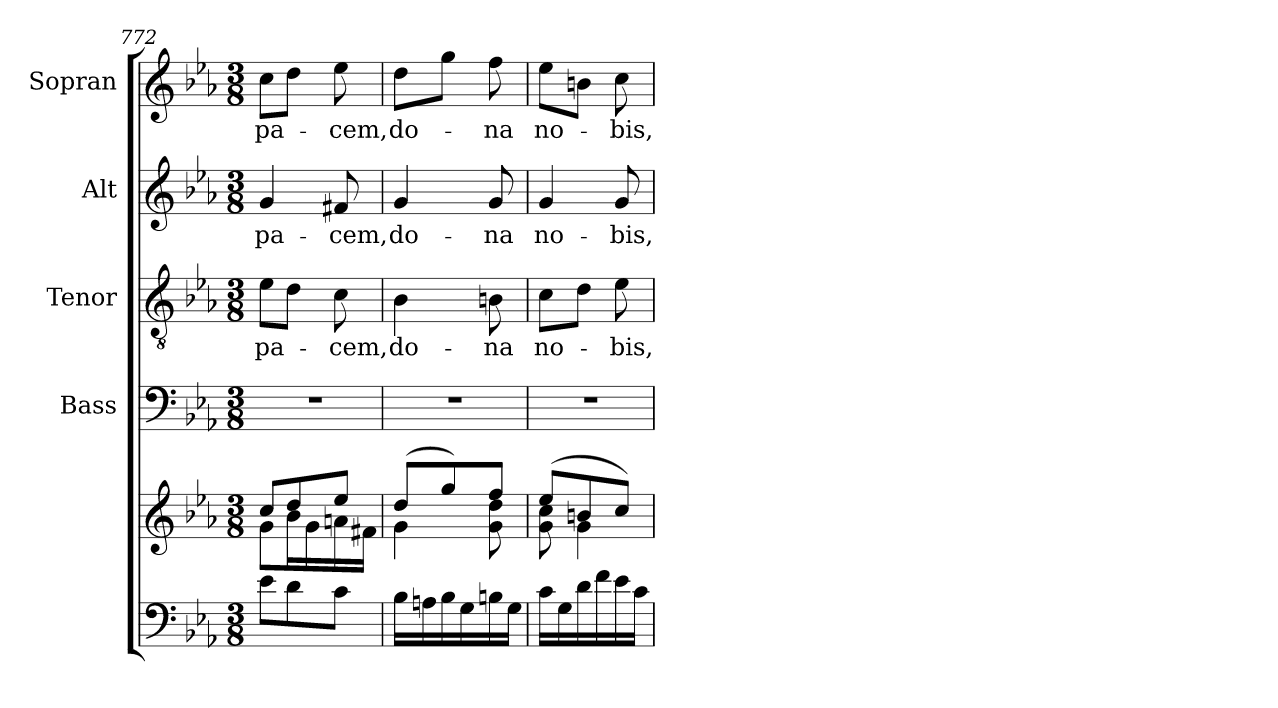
**kern	**kern	**kern	**kern	**text	**kern	**text	**kern	**text
*part5	*part5	*part4	*part3	*part3	*part2	*part2	*part1	*part1
*staff6	*staff5	*staff4	*staff3	*staff3	*staff2	*staff2	*staff1	*staff1
*	*	*I"Bass	*I"Tenor	*	*I"Alt	*	*I"Sopran	*
*	*	*I'B.	*I'T.	*	*I'A.	*	*I'S.	*
*clefF4	*clefG2	*clefF4	*clefGv2	*	*clefG2	*	*clefG2	*
*k[b-e-a-]	*k[b-e-a-]	*k[b-e-a-]	*k[b-e-a-]	*	*k[b-e-a-]	*	*k[b-e-a-]	*
*E-:	*E-:	*E-:	*E-:	*	*E-:	*	*E-:	*
*M3/8	*M3/8	*M3/8	*M3/8	*	*M3/8	*	*M3/8	*
=772	=772	=772	=772	=772	=772	=772	=772	=772
*	*^	*	*	*	*	*	*	*
!	!	!	!	!	!LO:LY:b	!	!LO:LY:b	!	!LO:LY:b
8e-\L	8cc/L	8g\L	4.r	8e-\L	pa-	4g/	pa-	8cc\L	pa-
8d\	8dd/	16b-\L	.	8d\J	.	.	.	8dd\J	.
.	.	16g\	.	.	.	.	.	.	.
!	!	!	!	!	!LO:LY:b	!	!LO:LY:b	!	!LO:LY:b
8c\J	8ee-/J	16an\	.	8c\	-cem,	8f#X/	-cem,	8ee-\	-cem,
.	.	16f#X\JJ	.	.	.	.	.	.	.
=773	=773	=773	=773	=773	=773	=773	=773	=773	=773
!	!	!	!	!	!LO:LY:b	!	!LO:LY:b	!	!LO:LY:b
16B-\LL	(>8dd/L	4g\	4.r	4B-\	do-	4g/	do-	8dd\L	do-
16An\	.	.	.	.	.	.	.	.	.
16B-\	8gg/)	.	.	.	.	.	.	8gg\J	.
16G\	.	.	.	.	.	.	.	.	.
!	!	!	!	!	!LO:LY:b	!	!LO:LY:b	!	!LO:LY:b
16Bn\	8ff/J	8g\ 8dd\	.	8Bn\	-na	8g/	-na	8ff\	-na
16G\JJ	.	.	.	.	.	.	.	.	.
!!LO:PB:g=z
=774	=774	=774	=774	=774	=774	=774	=774	=774	=774
!	!	!	!	!	!LO:LY:b	!	!LO:LY:b	!	!LO:LY:b
16c\LL	(>8ee-/L	8g\ 8cc\	4.r	8c\L	no-	4g/	no-	8ee-\L	no-
16G\	.	.	.	.	.	.	.	.	.
16d\	8bn/	4g\	.	8d\J	.	.	.	8bn\J	.
16f\	.	.	.	.	.	.	.	.	.
!	!	!	!	!	!LO:LY:b	!	!LO:LY:b	!	!LO:LY:b
16e-\	8cc/J)	.	.	8e-\	-bis,	8g/	-bis,	8cc\	-bis,
16c\JJ	.	.	.	.	.	.	.	.	.
*	*v	*v	*	*	*	*	*	*	*
=	=	=	=	=	=	=	=	=
*-	*-	*-	*-	*-	*-	*-	*-	*-
